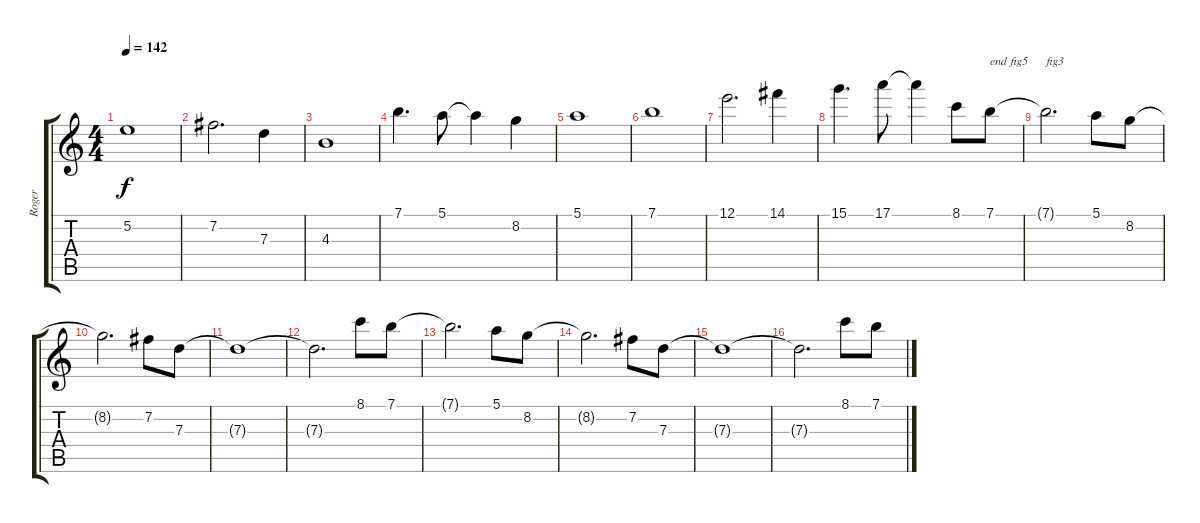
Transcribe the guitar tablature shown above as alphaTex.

\track ("Roger" "Roger") {instrument acousticguitarsteel}
\staff {score tabs}
\tuning (E4 B3 G3 D3 A2 E2) {hide}
\ts (4 4)
\tempo 142
\clef g2
\ks c
5.2.1{dy f} |
7.2.2{d} 7.3.4 |
4.3.1 |
7.1.4{d} 5.1.8 5.1{t}.4 8.2.4 |
5.1.1 |
7.1.1 |
12.1.2{d} 14.1.4 |
15.1.4{d} 17.1.8 17.1{t}.4 8.1.8{instrument acousticguitarsteel} 7.1.8{txt "end fig5"} |
7.1{t}.2{d txt "fig3"} 5.1.8 8.2.8 |
8.2{t}.2{d} 7.2.8 7.3.8 |
7.3{t}.1 |
7.3{t}.2{d} 8.1.8 7.1.8 |
7.1{t}.2{d} 5.1.8 8.2.8 |
8.2{t}.2{d} 7.2.8 7.3.8 |
7.3{t}.1 |
7.3{t}.2{d} 8.1.8 7.1.8
